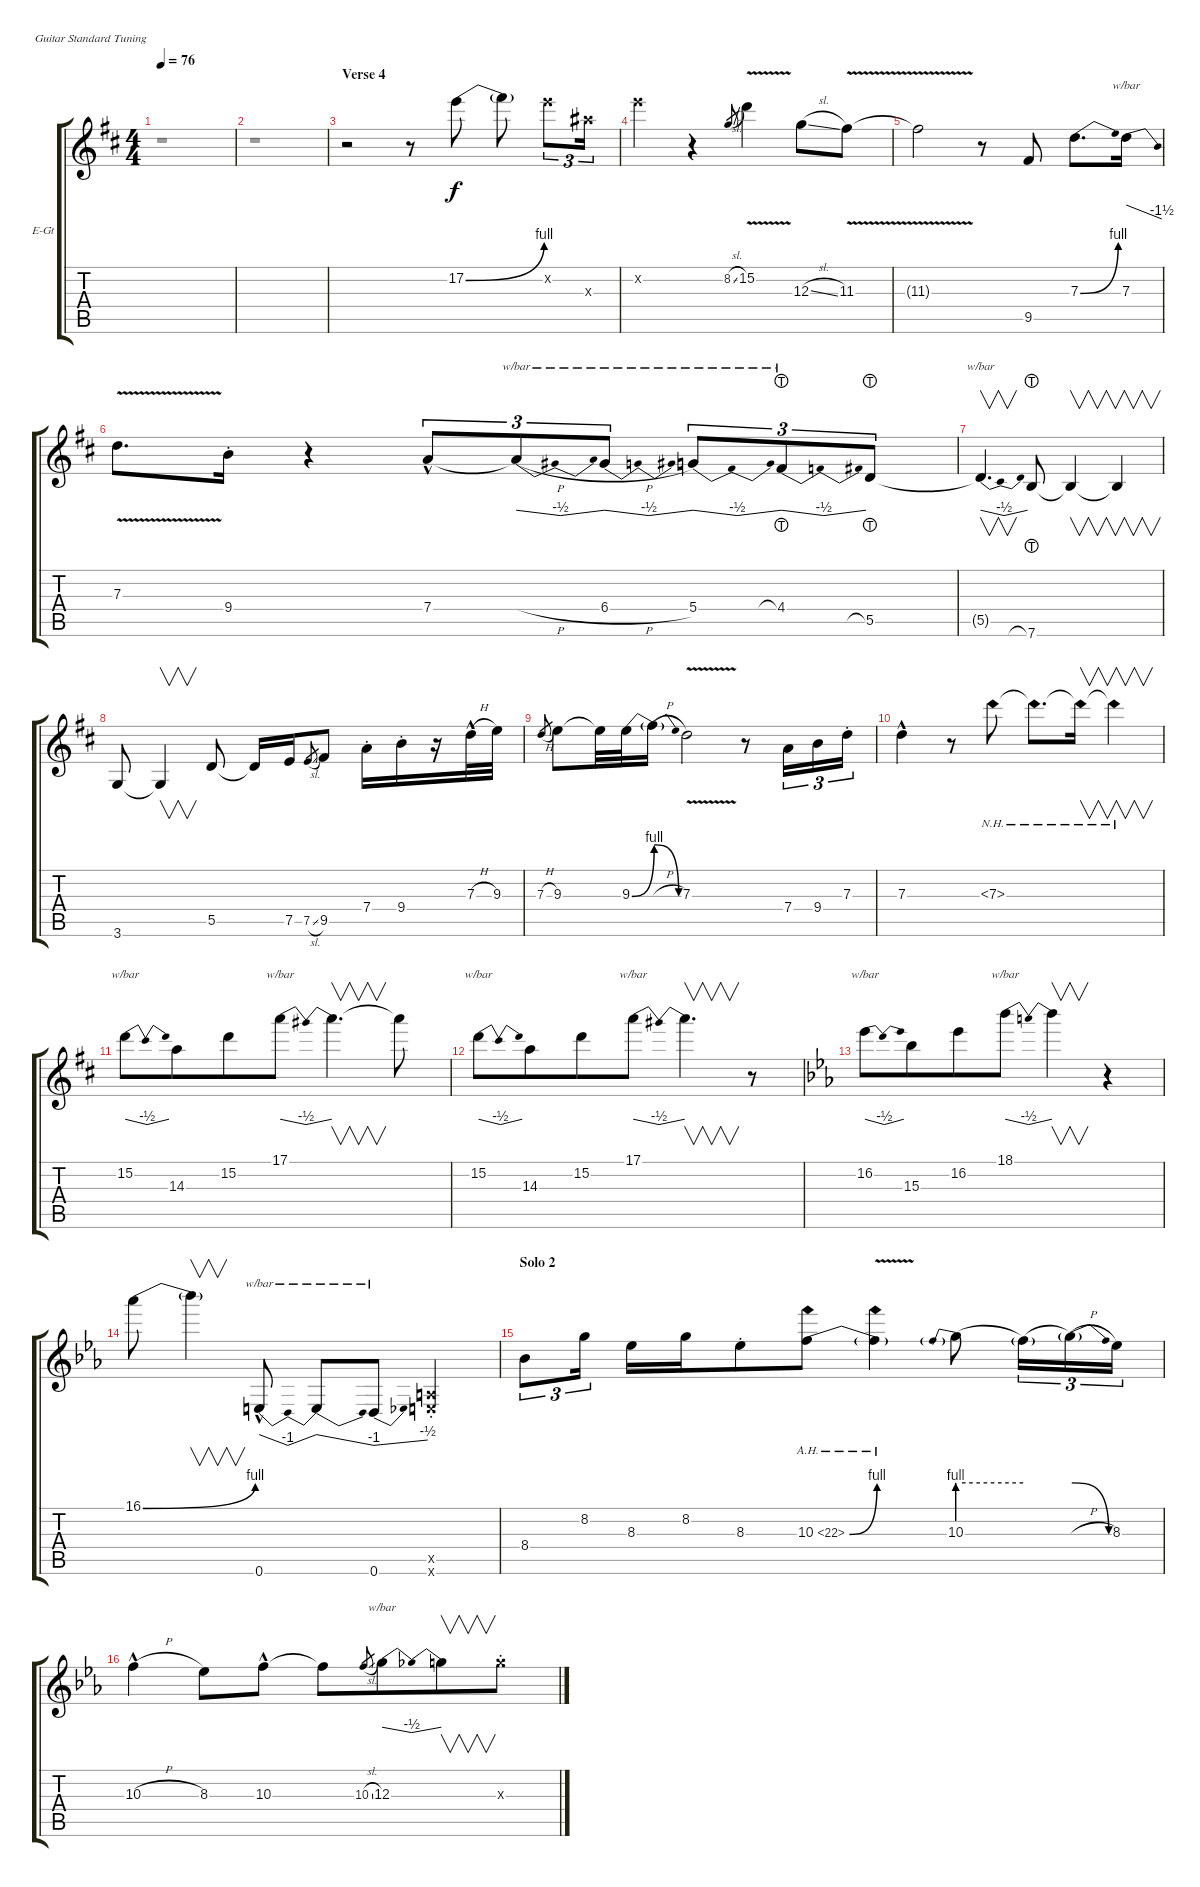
\defaultSystemsLayout 4
\bracketExtendMode groupsimilarinstruments
\firstSystemTrackNameOrientation horizontal
\otherSystemsTrackNameOrientation horizontal
\track ("Guitar III (Solo)" "E-Gt") {instrument distortionguitar}
\staff {score tabs}
\tuning (E4 B3 G3 D3 A2 E2)
\voice
\ts (4 4)
\tempo 76
\clef g2
\scale
0.164548
\ks d
|
\scale
0.132765 |
\section ("" "Verse 4")
\scale
0.354259 r.2 r.8 17.2{be (bend 0 0 15 4)}.8 17.2{t}.8 17.2{x}.8{tu (3 2)} 15.3{x}.16{tu (3 2)} |
\scale
0.347935 17.2{x}.4 r.4 8.2{sl}.8{gr} 15.2{v}.4 12.3{sl}.8 11.3{v}.8 |
11.3{v t}.2 r.8 9.5.8 7.3{be (bend 0 0 15 4)}.8{d} 7.3.16{tbe (dive default 0 0 44.4 -6)} |
7.3{v}.8{d} 9.4{st}.16 r.4 7.4{hac}.8{tu (3 2)} 7.4{h t}.8{tu (3 2) tbe (dip default 0 0 14.399999999999999 -2 15 -2 30 0)} 6.4{h}.8{tu (3 2) tbe (dip default 0 0 14.399999999999999 -2 15 -2 30 0)} 5.4.8{tu (3 2) tbe (dip default 0 0 14.399999999999999 -2 15 -2 30 0)} 4.4{lht}.8{tu (3 2) tbe (dip default 0 0 14.399999999999999 -2 15 -2 30 0)} 5.5{lht}.8{tu (3 2)} |
5.5{t}.4{v d tbe (dip default 0 0 14.399999999999999 -2 15 -2 30 0)} 7.6{lht}.8 7.6{t}.4{v} 7.6{t}.4{v} |
\scale
0.530135 3.6.8 3.6{t}.4{v} 5.5.8 5.5{t}.16 7.5.16 7.5{sl}.8{gr} 9.5.8 7.4{st}.16 9.4{st}.16 r.16 7.3{h hac}.32 9.3.32 |
\scale
0.469613 7.3{h}.8{gr} 9.3.8 9.3{t}.32 9.3{be (bend 0 0 15 4)}.32 9.3{be (release 0 4 15 0) h t}.16 7.3{v}.2 r.8 7.4.16{tu (3 2)} 9.4.16{tu (3 2)} 7.3{st}.16{tu (3 2)} |
\scale
0.284318 7.3{hac}.4 r.8 7.3{nh}.8 7.3{nh t}.8{d} 7.3{nh t}.16{v} 7.3{nh t}.4{v} |
\beaming (8 4 4)
\scale
0.365677 15.2.8{tbe (dip default 0 0 14.399999999999999 -2 15 -2 30 0)} 14.3.8 15.2.8 17.1.8{tbe (dip default 0 0 14.399999999999999 -2 15 -2 30 0)} 17.1{t}.4{v d} 17.1{t}.8 |
\scale
0.349503 15.2.8{tbe (dip default 0 0 13.799999999999999 -2 15 -2 30 0)} 14.3.8 15.2.8 17.1.8{tbe (dip default 0 0 14.399999999999999 -2 15 -2 30 0)} 17.1{t}.4{v d} r.8 |
\scale
0.499865
\ks eb
16.2.8{tbe (dip default 0 0 14.399999999999999 -2 15 -2 30 0)} 15.3.8 16.2.8 18.1.8{tbe (dip default 0 0 14.399999999999999 -2 15 -2 30 0)} 18.1{t}.4{v} r.4 |
\scale
0.499872 16.1{be (bend 0 0 15 4)}.8 16.1{t}.4{v} 0.6{hac}.8{tbe (dip default 0 0 15 -4 30 0)} 0.6{t}.8{tbe (dive default 0 0 45 -4)} 0.6.8{tbe (dive default 0 -4 29.4 -2)} (0.6{st x} 0.5{x}).4 |
\section ("" "Solo 2")
\scale
0.601943 8.4.8{tu (3 2)} 8.2.16{tu (3 2)} 8.3.16 8.2.16 8.3{st}.8 10.3{be (bend 0 0 15 4) ah 12}.8 10.3{be (hold 0 0 60 0) ah 12 v t}.4 10.3{be (prebend 0 4 60 4)}.8 10.3{be (hold 0 0 60 0) t}.16{tu (3 2)} 10.3{be (release 0 4 15 0) h t}.16{tu (3 2)} 8.3.16{tu (3 2)} |
\scale
0.393542 10.3{h hac}.4 8.3.8 10.3{hac}.8 10.3{t}.8 10.3{sl}.8{gr} 12.3.8{tbe (dip default 0 0 14.399999999999999 -2 15 -2 30 0)} 12.3{t}.8{v} 12.3{st x}.8
\voice
\clef g2
\ottava regular
\simile none
\scale
0.164548
\ks d
r.1{dy f} |
\scale
0.132765 r.1 |
\scale
0.354259 |
\scale
0.347935 |
|
|
|
\scale
0.530135 |
\scale
0.469613 |
\scale
0.284318 |
\scale
0.365677 |
\scale
0.349503 |
\scale
0.499865
\ks eb
|
\scale
0.499872 |
\scale
0.601943 |
\scale
0.393542
